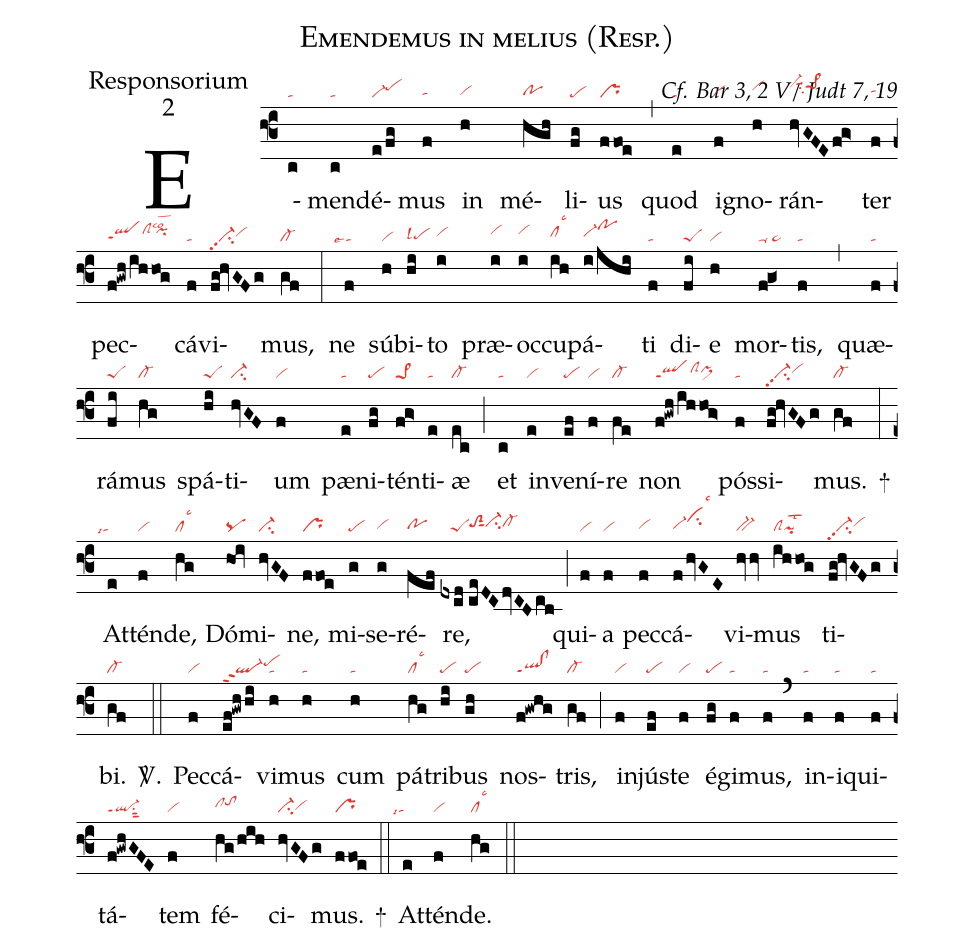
name:Emendemus in melius (Resp.);
office-part:Responsorium;
mode:2;
commentary:Cf. Bar 3, 2 V/ Judt 7, 19;
nabc-lines:1;
%%
(f3)
E(c|ta)men(c|ta)dé(e/fg|vi-pehi)mus(f|tahg) in(h|vihg) mé(hgh|pohg)li(fg|pe)us(ffoe|pr) (,)
quod(e|ta) i(f|vihg)gno(h|vihi)rán(hvGFEfg>|vi-hjsuu1su2pe>1hj)ter(f|tahh) pec(f!gwh/ihhog|qlhgppt1clShipihilsco2)cá(f|ta)vi(fg!hvGFg|vi-pp2su2vihh)mus,(gf|cl-) (:)
ne(f|```talse4) súb(h|vi)i(hi|pehglsl4)to(i|vihh) præ(i|vihi)oc(i|vihi)cu(ih|clhhlsc3)pá(i/jhi|vi-hhpohk)ti(f|ta) di(fi|peS)e(h|vi) mor(fg<|ta-/ta>)tis,(f|ta) (,)
quæ(f|ta)rá(fi|peS)mus(hg|cl-) spá(hi|peS)ti(hvGF|ci-)um(f|vi) pæ(e|ta)ni(fg|pe)tén(fg>|pe>1)ti(e|ta)æ(ec|cl-) (;)
et(c|ta) in(e|vi)ve(ef|pe)ní(f|vi)re(fe|cl-) non(f!gwh/ihhog>|qlppt1clShhpi>hh) pós(f|ta)si(fg!hvGFg|vi-pp2su2vihh)mus.(gf|cl-) +(:)
At(e|```talsi7)tén(f|vi)de,(hg|cllsc3) Dó(hOi|pq)mi(hvGF|ci-)ne,(ffoe|pr) mi(g|pe)se(g|vihg)ré(fef|pohg)re,(dxcd//ceDCdvCBcb|///peStoS2hhsut1ci-hhcl-hh) (;)
qui(f|vi)a(f|vi) pec(f|vihg)cá(f/hvGE|vi-hgcihjlsc3)vi(hvhv|bv-)mus(ihhog|clSpilst2) ti(fg!hvGFg|vi-pp2su2vihh)bi.(gf|cl-) <sp>V/</sp>.(::)
Pec(f|vi)cá(ef!gwhhi|ql-ppt2pehi)vi(h|ta)mus(h|ta) cum(h|ta) pá(hg|cllsc3)tri(hi|pe)bus(gh|pe) nos(f!gwhg|ql!clppt1)tris,(gf|cl-) (;)
in(f|vi)jús(ef|pe)te(f|vi) é(fg|pe)gi(f|ta)mus,(f|ta) (`)
in(f|ta)i(f|ta)qui(f|ta)tá(f!gwhGFE|ql-ppt1su1sut2)tem(f|vi) fé(hg/hih|clhhtohi)ci(hvGFg|ci-vihg)mus.(ffoe|pr) +(::)
At(e|```talsi7)tén(f|vi)de.(hg|cllsc3) (::)
